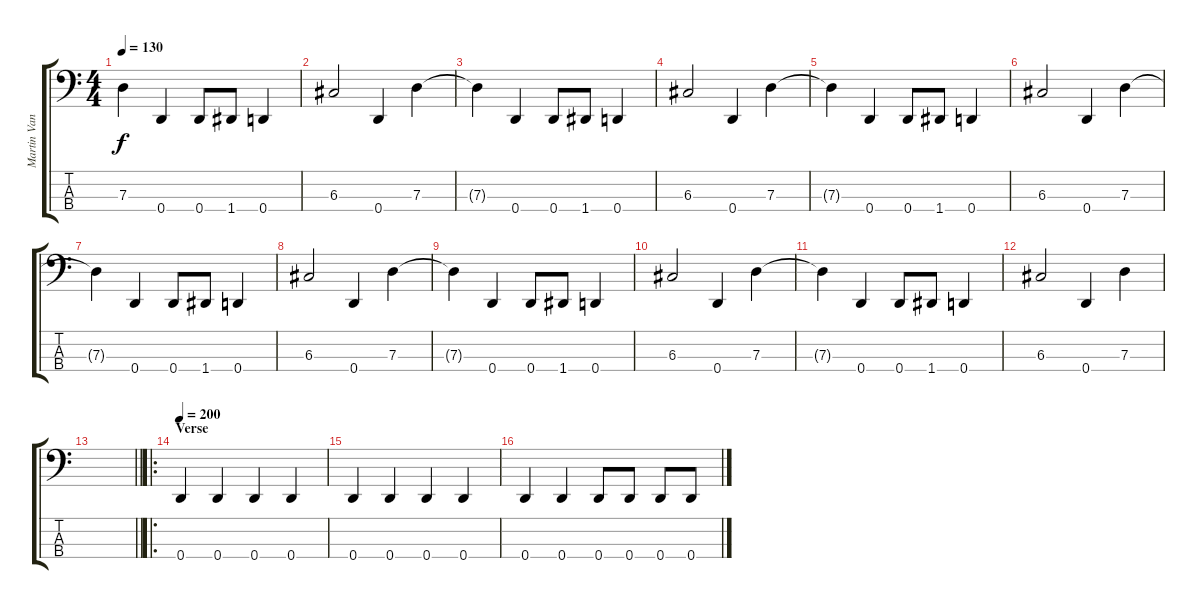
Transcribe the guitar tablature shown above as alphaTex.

\track ("Martin Van Drunen " "Martin Van") {instrument electricbassfinger}
\staff {score tabs}
\tuning (F2 C2 G1 D1) {hide}
\ts (4 4)
\tempo 130
\clef f4
\ks c
7.3{t}.4{dy f} 0.4.4 0.4.8 1.4.8 0.4.4 |
6.3.2 0.4.4 7.3.4 |
7.3{t}.4 0.4.4 0.4.8 1.4.8 0.4.4 |
6.3.2 0.4.4 7.3.4 |
7.3{t}.4 0.4.4 0.4.8 1.4.8 0.4.4 |
6.3.2 0.4.4 7.3.4 |
7.3{t}.4 0.4.4 0.4.8 1.4.8 0.4.4 |
6.3.2 0.4.4 7.3.4 |
7.3{t}.4 0.4.4 0.4.8 1.4.8 0.4.4 |
6.3.2 0.4.4 7.3.4 |
7.3{t}.4 0.4.4 0.4.8 1.4.8 0.4.4 |
6.3.2 0.4.4 7.3.4 |
\barLineRight lightlight
|
\ro
\section ("" "Verse")
\tempo 200
0.4.4 0.4.4 0.4.4 0.4.4 |
0.4.4 0.4.4 0.4.4 0.4.4 |
0.4.4 0.4.4 0.4.8 0.4.8 0.4.8 0.4.8
